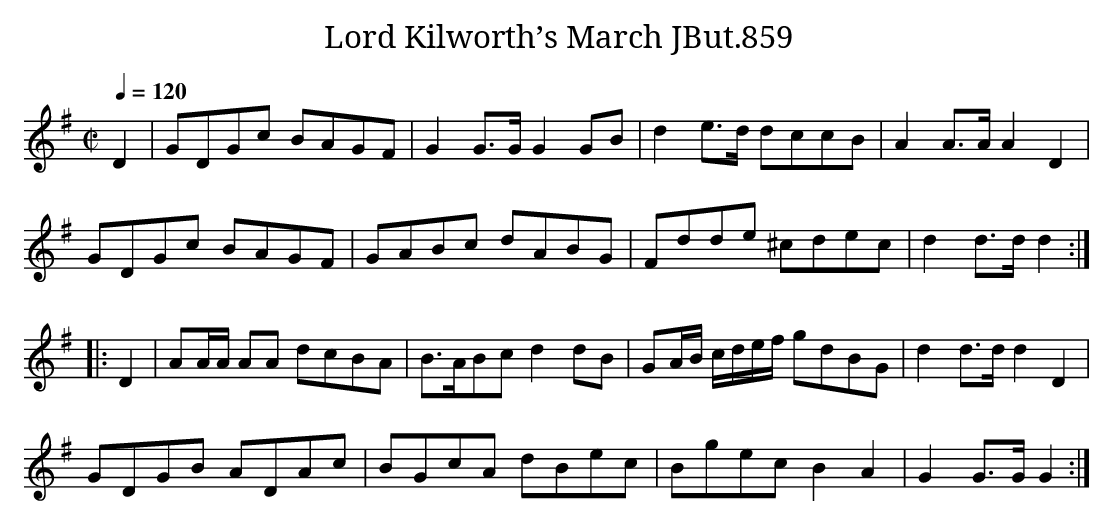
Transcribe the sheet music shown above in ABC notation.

X:1
T:Lord Kilworth’s March JBut.859
Q:1/4=120
M:C|
L:1/8
K:G
D2|GDGc BAGF|G2G>G G2 GB|d2e>d dccB|A2 A>A A2 D2|
GDGc BAGF|GABc dABG|Fdde ^cdec|d2 d>d d2:|
|:D2|AA/A/ AA dcBA|B>ABc d2 dB|GA/B/ c/d/e/f/ gdBG|d2 d>d d2D2|
GDGB ADAc|BGcA dBec|Bgec B2 A2|G2 G>G G2:|
